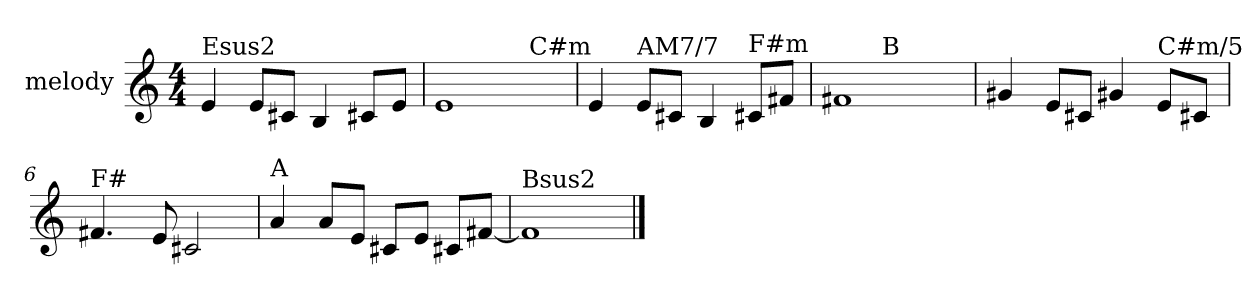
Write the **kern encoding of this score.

**kern
*part1
*staff1
*I"melody
*clefG2
*M4/4
*MM88
=1
!LO:TX:a:t=Esus2
4e
8e/L
8c#X/J
4B
8c#X/L
8e/J
=2
!LO:TX:a:t=C#m/b3
*^
1e	2.ryy
!	!LO:TX:a:t=C#m
.	4ryy
=3	=3
!LO:TX:a:t=Asus2	!
*v	*v
4e
!LO:TX:a:t=AM7/7
8e/L
8c#X/J
4B
!LO:TX:a:t=F#m
8c#X/L
8f#X/J
=4
*^
1f#X	4ryy
!	!LO:TX:a:t=B
.	2.ryy
=5	=5
!LO:TX:a:t=C#sus4(b7)	!
*v	*v
4g#X
8e/L
8c#X/J
4g#X
!LO:TX:a:t=C#m/5
8e/L
8c#X/J
=6
!LO:TX:a:t=F#
4.f#X
8e
2c#X
=7
!LO:TX:a:t=A
4a
8a/L
8e/J
8c#X/L
8e/J
8c#X/L
[8f#X/J
=8
!LO:TX:a:t=Bsus2
1f#]
==
*-
